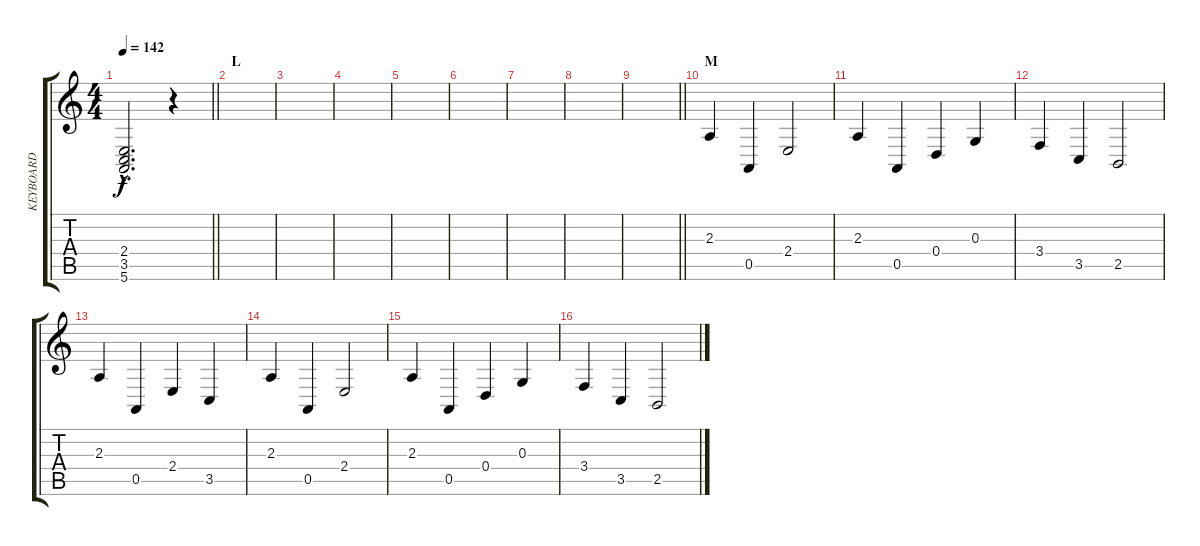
\track ("KEYBOARD" "KEYBOARD") {instrument stringensemble2}
\staff {score tabs}
\tuning (E4 B3 G3 D3 A2 E2) {hide}
\ts (4 4)
\tempo 142
\clef g2
\barLineRight lightlight
\ks c
(2.4{hac} 3.5{hac} 5.6{hac}).2{d dy f} r.4 |
\section ("" "L")
|
|
|
|
|
|
|
\barLineRight lightlight
|
\section ("" "M")
2.3.4{instrument stringensemble1} 0.5.4 2.4.2 |
2.3.4 0.5.4 0.4.4 0.3.4 |
3.4.4 3.5.4 2.5.2 |
2.3.4 0.5.4 2.4.4 3.5.4 |
2.3.4 0.5.4 2.4.2 |
2.3.4 0.5.4 0.4.4 0.3.4 |
3.4.4 3.5.4 2.5.2
